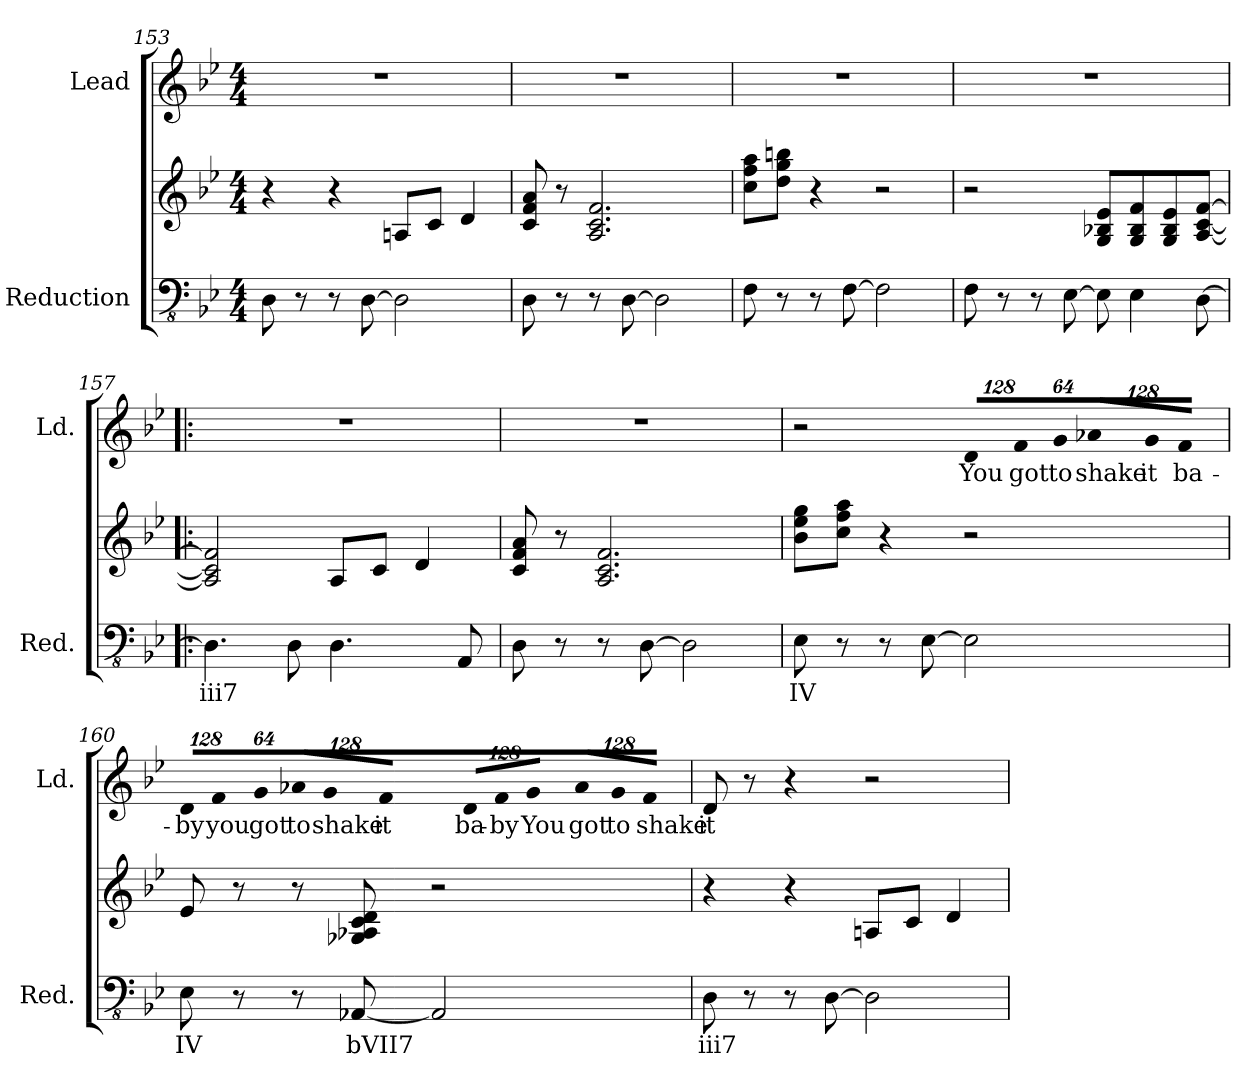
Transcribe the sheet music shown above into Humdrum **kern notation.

**kern	**text	**kern	**kern	**text
*part2	*part2	*part2	*part1	*part1
*staff3	*staff3	*staff2	*staff1	*staff1
*I"Reduction	*	*	*I"Lead	*
*I'Red.	*	*	*I'Ld.	*
!!LO:LB:g=z
*clefFv4	*	*clefG2	*clefG2	*
*k[b-e-]	*	*k[b-e-]	*k[b-e-]	*
*B-:	*	*B-:	*B-:	*
*M4/4	*	*M4/4	*M4/4	*
=153	=153	=153	=153	=153
8DDi\	.	4r	1r	.
8r	.	.	.	.
8r	.	4r	.	.
[>8DDi\	.	.	.	.
2DDi\]	.	8Ani/L	.	.
.	.	8ci/J	.	.
.	.	4di/	.	.
=154	=154	=154	=154	=154
8DDi\	.	8ci/ 8fi 8ai	1r	.
8r	.	8r	.	.
8r	.	2.Ai/ 2.ci 2.fi	.	.
[>8DDi\	.	.	.	.
2DDi\]	.	.	.	.
=155	=155	=155	=155	=155
8FFi\	.	8cci\ 8ffi 8aaiL	1r	.
8r	.	8ddi\ 8ggi 8bbniJ	.	.
8r	.	4r	.	.
[>8FFi\	.	.	.	.
2FFi\]	.	2r	.	.
=156	=156	=156	=156	=156
8FFi\	.	2r	1r	.
8r	.	.	.	.
8r	.	.	.	.
[>8EE-i\	.	.	.	.
8EE-i\]	.	8Gi/ 8B-Xi 8e-iL	.	.
4EE-i\	.	8Gi/ 8B-i 8fi	.	.
.	.	8Gi/ 8B-i 8e-i	.	.
[>8DDi\	.	[<8Ai/ [<8ci [>8fiJ	.	.
!!LO:LB:g=z
=157!|:	=157!|:	=157!|:	=157!|:	=157!|:
!	!LO:LY:b:color=#000000	!	!	!
4.DDi\]	iii7	2Ai/] 2ci] 2fi]	1r	.
8DDi\	.	.	.	.
4.DDi\	.	8Ai/L	.	.
.	.	8ci/J	.	.
.	.	4di/	.	.
8AAAi/	.	.	.	.
=158	=158	=158	=158	=158
8DDi\	.	8ci/ 8fi 8ai	1r	.
8r	.	8r	.	.
8r	.	2.Ai/ 2.ci 2.fi	.	.
[>8DDi\	.	.	.	.
2DDi\]	.	.	.	.
=159	=159	=159	=159	=159
!	!LO:LY:b:color=#000000	!	!	!
8EE-i\	IV	8b-i\ 8ee-i 8ggiL	2r	.
!	!LO:LY:b:color=#000000	!	!	!
8r	V7	8cci\ 8ffi 8aaiJ	.	.
8r	.	4r	.	.
[>8EE-i\	.	.	.	.
*	*	*	*Xbrackettup	*
!	!	!	!LO:N:vis=8	!
!	!	!	!	!LO:LY:b:color=#000000
2EE-i\]	.	2r	1024%85di/L	You
!	!	!	!LO:N:vis=8	!
!	!	!	!	!LO:LY:b:color=#000000
.	.	.	1024%85fi/	got
!	!	!	!LO:N:vis=8	!
!	!	!	!	!LO:LY:b:color=#000000
.	.	.	512%43gi/J	to
!	!	!	!LO:N:vis=8	!
!	!	!	!	!LO:LY:b:color=#000000
.	.	.	1024%85a-Xi/L	shake
!	!	!	!LO:N:vis=8	!
!	!	!	!	!LO:LY:b:color=#000000
.	.	.	1024%85gi/	it
!	!	!	!LO:N:vis=8	!
!	!	!	!	!LO:LY:b:color=#000000
.	.	.	512%43fi/J	ba-
!!LO:LB:g=z
=160	=160	=160	=160	=160
!	!LO:LY:b:color=#000000	!	!LO:N:vis=8	!
!	!	!	!	!LO:LY:b:color=#000000
8EE-i\	IV	8e-i/	1024%85di/L	-by
!	!	!	!LO:N:vis=8	!
!	!	!	!	!LO:LY:b:color=#000000
.	.	.	1024%85fi/	you
8r	.	8r	.	.
!	!	!	!LO:N:vis=8	!
!	!	!	!	!LO:LY:b:color=#000000
.	.	.	512%43gi/J	got
!	!	!	!LO:N:vis=8	!
!	!	!	!	!LO:LY:b:color=#000000
8r	.	8r	1024%85a-Xi/L	to
!	!	!	!LO:N:vis=8	!
!	!	!	!	!LO:LY:b:color=#000000
.	.	.	1024%85gi/	shake
!	!LO:LY:b:color=#000000	!	!	!
[<8AAA-Xi/	bVII7	8G-Xi/ 8A-Xi 8ci 8di	.	.
!	!	!	!LO:N:vis=8	!
!	!	!	!	!LO:LY:b:color=#000000
.	.	.	512%43fi/J	it
!	!	!	!LO:N:vis=8	!
!	!	!	!	!LO:LY:b:color=#000000
2AAA-i/]	.	2r	1024%85di/L	ba-
!	!	!	!LO:N:vis=8	!
!	!	!	!	!LO:LY:b:color=#000000
.	.	.	1024%85fi/	-by
!	!	!	!LO:N:vis=8	!
!	!	!	!	!LO:LY:b:color=#000000
.	.	.	512%43gi/J	You
!	!	!	!LO:N:vis=8	!
!	!	!	!	!LO:LY:b:color=#000000
.	.	.	1024%85a-i/L	got
!	!	!	!LO:N:vis=8	!
!	!	!	!	!LO:LY:b:color=#000000
.	.	.	1024%85gi/	to
!	!	!	!LO:N:vis=8	!
!	!	!	!	!LO:LY:b:color=#000000
.	.	.	512%43fi/J	shake
!!LO:PB:g=z
=161	=161	=161	=161	=161
!	!LO:LY:b:color=#000000	!	!	!
!	!	!	!	!LO:LY:b:color=#000000
8DDi\	iii7	4r	8di/	it
8r	.	.	8r	.
8r	.	4r	4r	.
[>8DDi\	.	.	.	.
2DDi\]	.	8Ani/L	2r	.
.	.	8ci/J	.	.
.	.	4di/	.	.
=	=	=	=	=
*-	*-	*-	*-	*-
